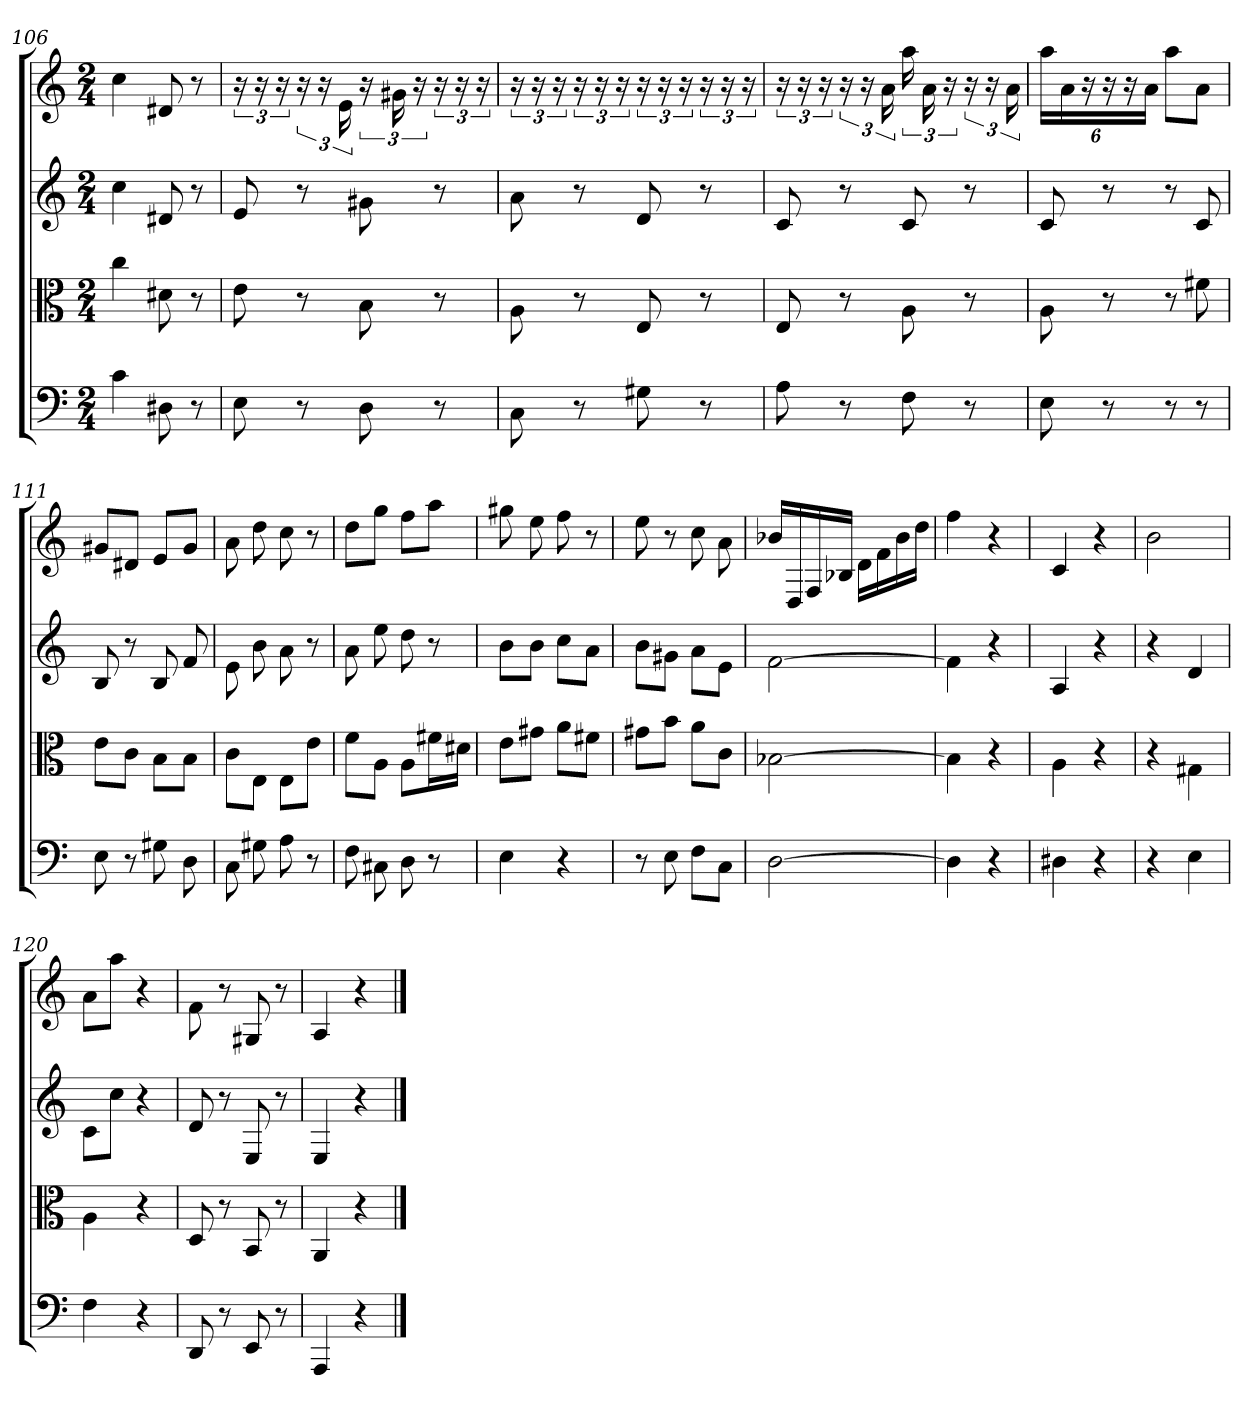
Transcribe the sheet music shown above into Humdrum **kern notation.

**kern	**kern	**kern	**kern
*part4	*part3	*part2	*part1
*staff4	*staff3	*staff2	*staff1
*clefF4	*clefC3	*clefG2	*clefG2
*k[]	*k[]	*k[]	*k[]
*a:	*a:	*a:	*a:
*M2/4	*M2/4	*M2/4	*M2/4
=106	=106	=106	=106
4c\	4cc\	4cc\	4cc\
8D#X\	8d#X\	8d#X/	8d#X/
8r	8r	8r	8r
=107	=107	=107	=107
8E\	8e\	8e/	24r
.	.	.	24r
.	.	.	24r
8r	8r	8r	24r
.	.	.	24r
.	.	.	24e\
8D\	8B\	8g#X\	24r
.	.	.	24g#X\
.	.	.	24r
8r	8r	8r	24r
.	.	.	24r
.	.	.	24r
=108	=108	=108	=108
8C\	8A\	8a\	24r
.	.	.	24r
.	.	.	24r
8r	8r	8r	24r
.	.	.	24r
.	.	.	24r
8G#X\	8E/	8d/	24r
.	.	.	24r
.	.	.	24r
8r	8r	8r	24r
.	.	.	24r
.	.	.	24r
=109	=109	=109	=109
8A\	8E/	8c/	24r
.	.	.	24r
.	.	.	24r
8r	8r	8r	24r
.	.	.	24r
.	.	.	24a\
8F\	8A\	8c/	24aa\
.	.	.	24a\
.	.	.	24r
8r	8r	8r	24r
.	.	.	24r
.	.	.	24a\
=110	=110	=110	=110
8E\	8A\	8c/	24aa\LL
.	.	.	24a\
.	.	.	24r
8r	8r	8r	24r
.	.	.	24r
.	.	.	24a\JJ
8r	8r	8r	8aa\L
8r	8f#X\	8c/	8a\J
=111	=111	=111	=111
8E\	8e\L	8B/	8g#X/L
8r	8c\J	8r	8d#X/J
8G#X\	8B\L	8B/	8e/L
8D\	8B\J	8f/	8g#/J
=112	=112	=112	=112
8C\	8c\L	8e\	8a\
8G#X\	8E\J	8b\	8dd\
8A\	8E\L	8a\	8cc\
8r	8e\J	8r	8r
=113	=113	=113	=113
8F\	8f\L	8a\	8dd\L
8C#X\	8A\J	8ee\	8gg\J
8D\	8A\L	8dd\	8ff\L
8r	16f#X\L	8r	8aa\J
.	16d#X\JJ	.	.
=114	=114	=114	=114
4E\	8e\L	8b\L	8gg#X\
.	8g#X\J	8b\J	8ee\
4r	8a\L	8cc\L	8ff\
.	8f#X\J	8a\J	8r
=115	=115	=115	=115
8r	8g#X\L	8b\L	8ee\
8E\	8b\J	8g#X\J	8r
8F\L	8a\L	8a\L	8cc\
8C\J	8c\J	8e\J	8a\
=116	=116	=116	=116
[2D\	[2B-X\	[2f\	16b-X/LL
.	.	.	16D/
.	.	.	16F/
.	.	.	16B-X/JJ
.	.	.	16d\LL
.	.	.	16f\
.	.	.	16b-\
.	.	.	16dd\JJ
=117	=117	=117	=117
4D\]	4B-\]	4f\]	4ff\
4r	4r	4r	4r
=118	=118	=118	=118
4D#X\	4A\	4A/	4c/
4r	4r	4r	4r
=119	=119	=119	=119
4r	4r	4r	2b\
4E\	4G#X\	4d/	.
=120	=120	=120	=120
4F\	4A\	8c\L	8a\L
.	.	8cc\J	8aa\J
4r	4r	4r	4r
=121	=121	=121	=121
8DD/	8D/	8d/	8f\
8r	8r	8r	8r
8EE/	8BB/	8E/	8G#X/
8r	8r	8r	8r
=122	=122	=122	=122
4AAA/	4AA/	4E/	4A/
4r	4r	4r	4r
==	==	==	==
*-	*-	*-	*-
